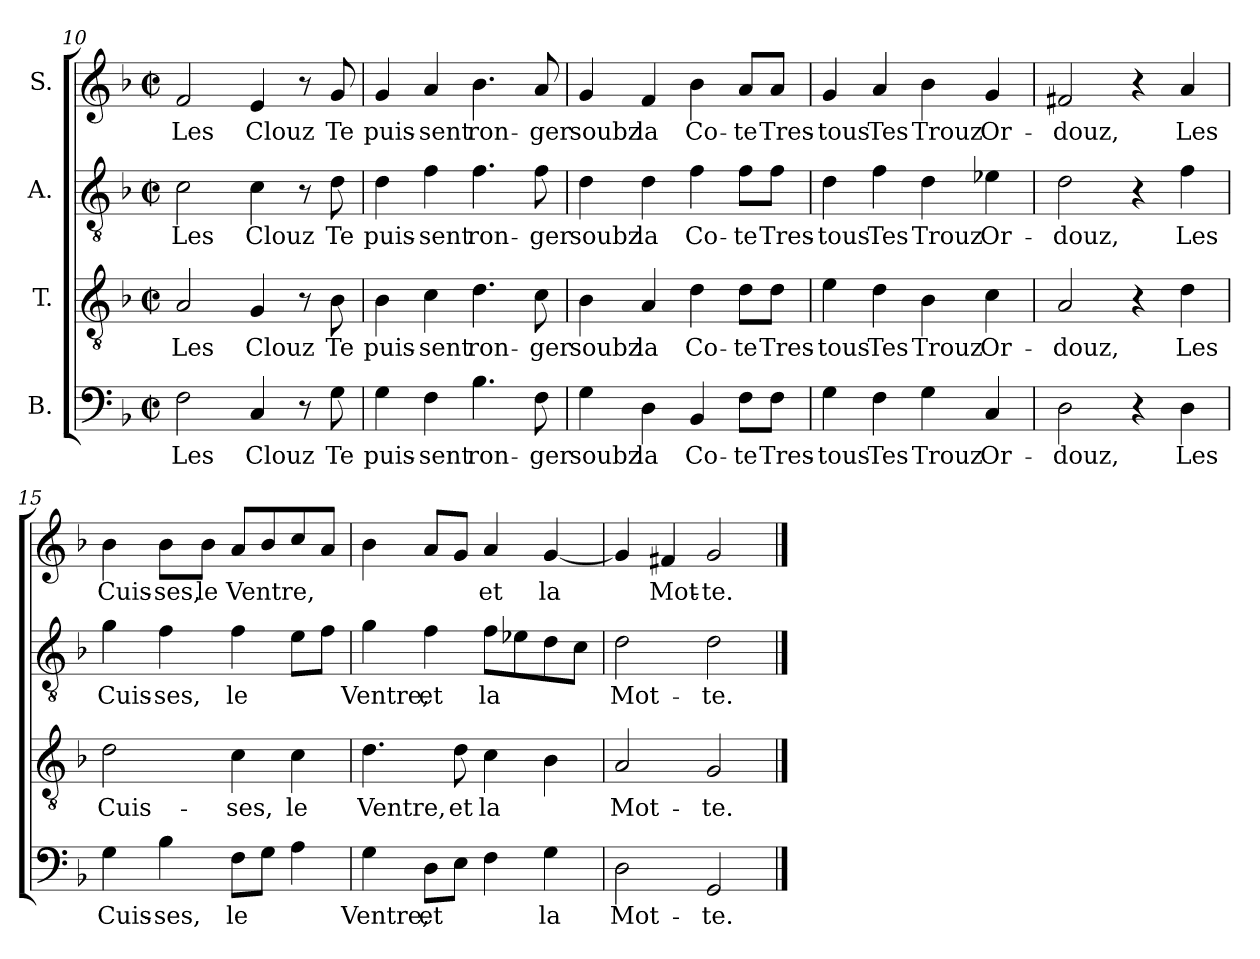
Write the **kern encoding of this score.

**kern	**text	**kern	**text	**kern	**text	**kern	**text
*part4	*part4	*part3	*part3	*part2	*part2	*part1	*part1
*staff4	*staff4	*staff3	*staff3	*staff2	*staff2	*staff1	*staff1
*I"B.	*	*I"T.	*	*I"A.	*	*I"S.	*
*clefF4	*	*clefGv2	*	*clefGv2	*	*clefG2	*
*k[b-]	*	*k[b-]	*	*k[b-]	*	*k[b-]	*
*F:	*	*F:	*	*F:	*	*F:	*
*M2/2	*	*M2/2	*	*M2/2	*	*M2/2	*
*met(c|)	*	*met(c|)	*	*met(c|)	*	*met(c|)	*
=10	=10	=10	=10	=10	=10	=10	=10
2F\	Les	2A/	Les	2c\	Les	2f/	Les
4C/	Clouz	4G/	Clouz	4c\	Clouz	4e/	Clouz
8r	.	8r	.	8r	.	8r	.
8G\	Te	8B-\	Te	8d\	Te	8g/	Te
=11	=11	=11	=11	=11	=11	=11	=11
4G\	puis-	4B-\	puis-	4d\	puis-	4g/	puis-
4F\	-sent	4c\	-sent	4f\	-sent	4a/	-sent
4.B-\	ron-	4.d\	ron-	4.f\	ron-	4.b-\	ron-
8F\	-ger	8c\	-ger	8f\	-ger	8a/	-ger
=12	=12	=12	=12	=12	=12	=12	=12
4G\	soubz	4B-\	soubz	4d\	soubz	4g/	soubz
4D\	la	4A/	la	4d\	la	4f/	la
4BB-/	Co-	4d\	Co-	4f\	Co-	4b-\	Co-
8F\L	-te	8d\L	-te	8f\L	-te	8a/L	-te
8F\J	Tres-	8d\J	Tres-	8f\J	Tres-	8a/J	Tres-
!!LO:LB:g=z
=13	=13	=13	=13	=13	=13	=13	=13
4G\	-tous	4e\	-tous	4d\	-tous	4g/	-tous
4F\	Tes	4d\	Tes	4f\	Tes	4a/	Tes
4G\	Trouz	4B-\	Trouz	4d\	Trouz	4b-\	Trouz
4C/	Or-	4c\	Or-	4e-X\	Or-	4g/	Or-
=14	=14	=14	=14	=14	=14	=14	=14
2D\	-douz,	2A/	-douz,	2d\	-douz,	2f#X/	-douz,
4r	.	4r	.	4r	.	4r	.
4D\	Les	4d\	Les	4f\	Les	4a/	Les
=15	=15	=15	=15	=15	=15	=15	=15
4G\	Cuis-	2d\	Cuis-	4g\	Cuis-	4b-\	Cuis-
4B-\	-ses,	.	.	4f\	-ses,	8b-\L	-ses,
.	.	.	.	.	.	8b-\J	le
8F\L	le	4c\	-ses,	4f\	le	8a/L	Ventre,
8G\J	.	.	.	.	.	8b-/	.
4A\	.	4c\	le	8e\L	.	8cc/	.
.	.	.	.	8f\J	.	8a/J	.
=16	=16	=16	=16	=16	=16	=16	=16
4G\	Ventre,	4.d\	Ventre,	4g\	Ventre,	4b-\	.
8D\L	et	.	.	4f\	et	8a/L	.
8E\J	.	8d\	et	.	.	8g/J	.
4F\	.	4c\	la	8f\L	la	4a/	et
.	.	.	.	8e-X\	.	.	.
4G\	la	4B-\	.	8d\	.	[4g/	la
.	.	.	.	8c\J	.	.	.
=17	=17	=17	=17	=17	=17	=17	=17
2D\	Mot-	2A/	Mot-	2d\	Mot-	4g/]	.
.	.	.	.	.	.	4f#X/	Mot-
2GG/	-te.	2G/	-te.	2d\	-te.	2g/	-te.
==	==	==	==	==	==	==	==
*-	*-	*-	*-	*-	*-	*-	*-
